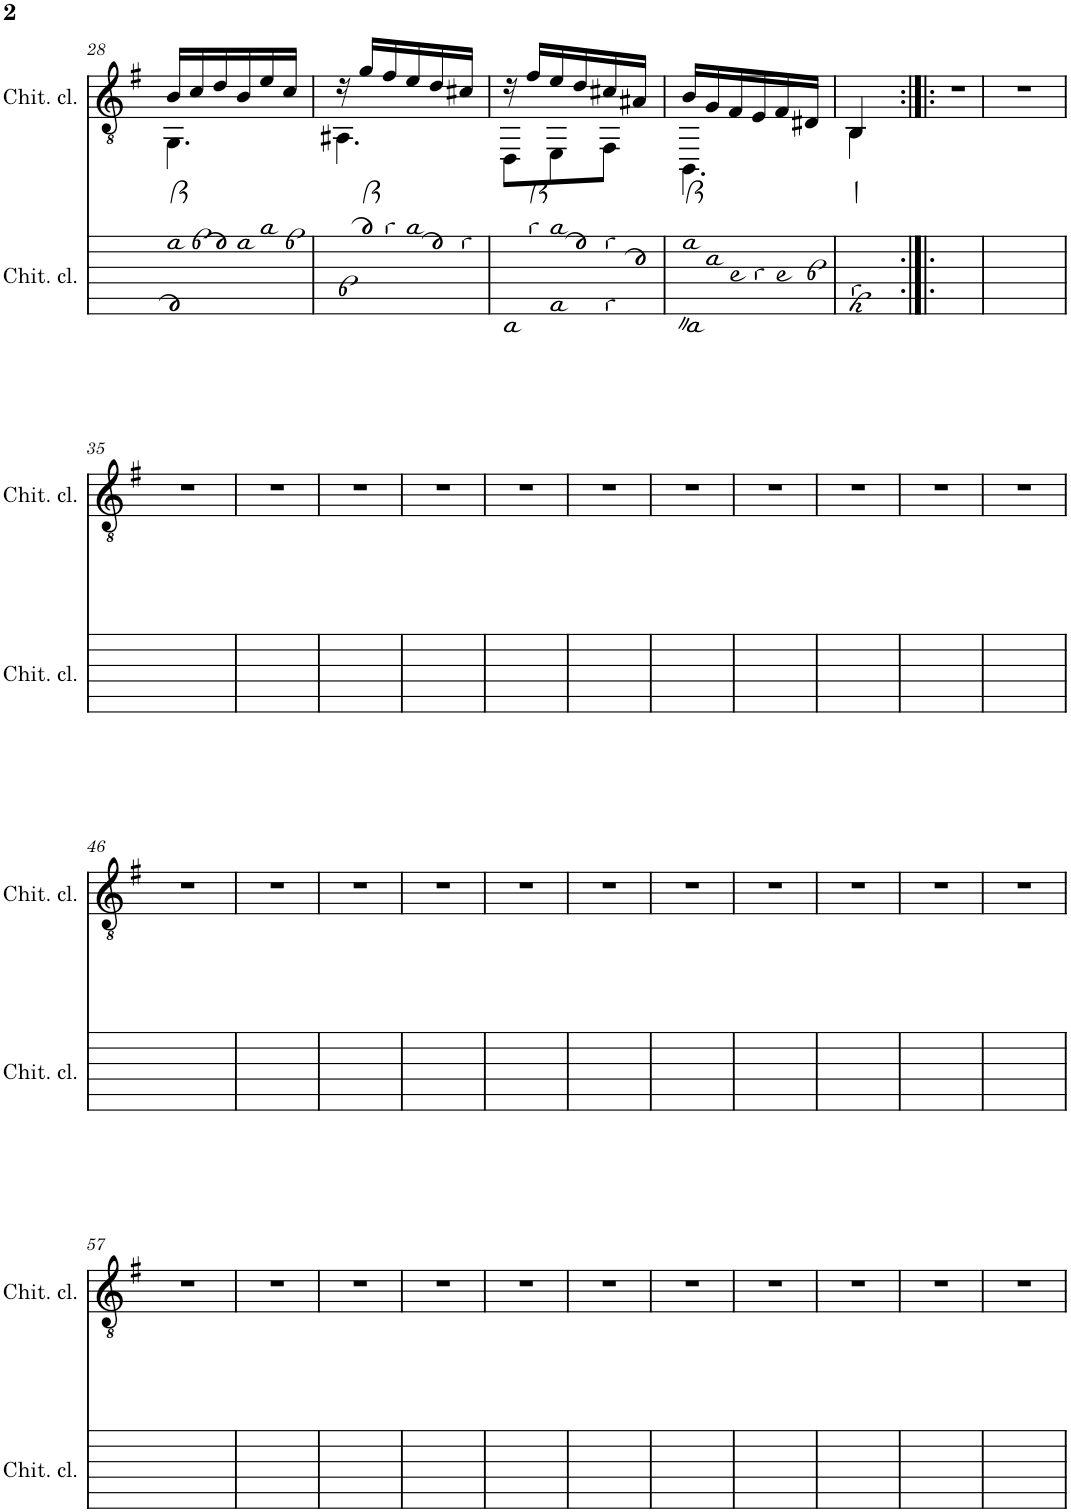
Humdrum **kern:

**kern	**kern
*part2	*part1
*staff2	*staff1
*I"Chitarra classica	*I"Chitarra classica
*I'Chit. cl.	*I'Chit. cl.
!!LO:PB:g=z
*	*clefGv2
*k[f#]	*k[f#]
*M3/8	*M3/8
=28	=28
*^	*^
16BLL	4.GG	16B/LL	4.GG\
16c	.	16c/	.
16d	.	16d/	.
16B	.	16B/	.
16e	.	16e/	.
16cJJ	.	16c/JJ	.
=29	=29	=29	=29
16r	4.AA#X	16r	4.AA#X\
16gLL	.	16g/LL	.
16f#	.	16f#/	.
16e	.	16e/	.
16d	.	16d/	.
16c#XJJ	.	16c#X/JJ	.
=30	=30	=30	=30
16r	8DDL	16r	8DD\L
16f#LL	.	16f#/LL	.
16e	8EE	16e/	8EE\
16d	.	16d/	.
16c#X	8FF#J	16c#X/	8FF#\J
16A#XJJ	.	16A#X/JJ	.
=31	=31	=31	=31
16BLL	4.BBB	16B/LL	4.BBB\
16G	.	16G/	.
16F#	.	16F#/	.
16E	.	16E/	.
16F#	.	16F#/	.
16D#XJJ	.	16D#X/JJ	.
=32	=32	=32	=32
4BB	4BB	4BB/	4BB\
*v	*v	*	*
*	*v	*v
=33:|!|:	=33:|!|:
4.r	4.r
=34	=34
4.r	4.r
!!LO:LB:g=z
=35	=35
4.r	4.r
=36	=36
4.r	4.r
=37	=37
4.r	4.r
=38	=38
4.r	4.r
=39	=39
4.r	4.r
=40	=40
4.r	4.r
=41	=41
4.r	4.r
=42	=42
4.r	4.r
=43	=43
4.r	4.r
=44	=44
4.r	4.r
=45	=45
4.r	4.r
!!LO:LB:g=z
=46	=46
4.r	4.r
=47	=47
4.r	4.r
=48	=48
4.r	4.r
=49	=49
4.r	4.r
=50	=50
4.r	4.r
=51	=51
4.r	4.r
=52	=52
4.r	4.r
=53	=53
4.r	4.r
=54	=54
4.r	4.r
=55	=55
4.r	4.r
=56	=56
4.r	4.r
!!LO:LB:g=z
=57	=57
4.r	4.r
=58	=58
4.r	4.r
=59	=59
4.r	4.r
=60	=60
4.r	4.r
=61	=61
4.r	4.r
=62	=62
4.r	4.r
=63	=63
4.r	4.r
=64	=64
4.r	4.r
=65	=65
4.r	4.r
=66	=66
4.r	4.r
=67	=67
4.r	4.r
=	=
*-	*-
